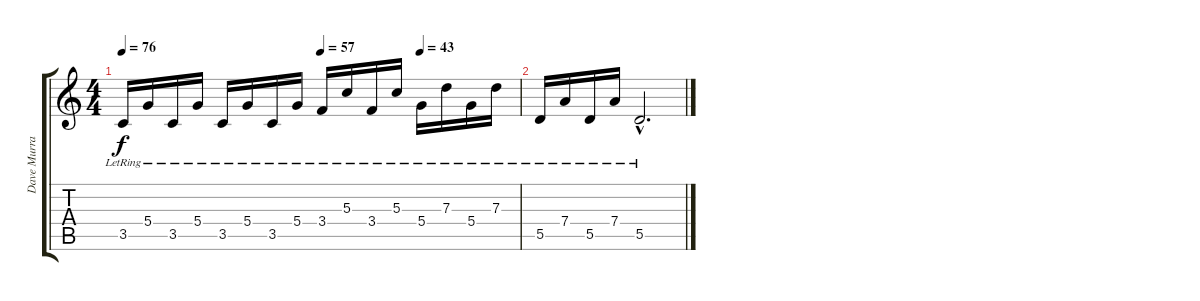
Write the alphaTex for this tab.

\track ("Dave Murray" "Dave Murra") {instrument overdrivenguitar}
\staff {score tabs}
\tuning (E4 B3 G3 D3 A2 E2) {hide}
\ts (4 4)
\tempo 76
\tempo (57 0.5)
\tempo (43 0.75)
\clef g2
\ks c
3.5{lr}.16{dy f instrument electricguitarjazz} 5.4{lr}.16 3.5{lr}.16 5.4{lr}.16 3.5{lr}.16 5.4{lr}.16 3.5{lr}.16 5.4{lr}.16 3.4{lr}.16 5.3{lr}.16 3.4{lr}.16 5.3{lr}.16 5.4{lr}.16 7.3{lr}.16 5.4{lr}.16 7.3{lr}.16 |
5.5{lr}.16 7.4{lr}.16 5.5{lr}.16 7.4{lr}.16 5.5{hac lr}.2{d}
